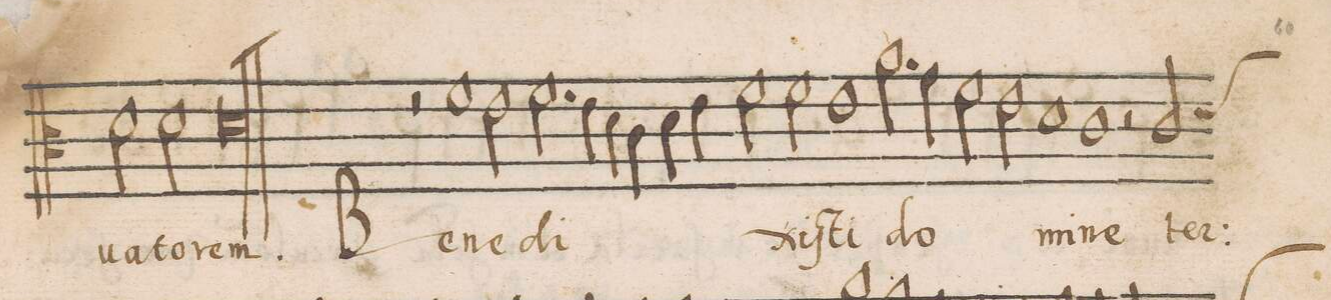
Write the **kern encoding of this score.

**kern	**text
*I"CANTVS	*
*clefC3	*
*k[]	*
*met(C|)	*
*M2/1	*
2d\	-ua-
2d\	-to-
[1dl	-rem.
=35-	=35-
0d_	.
=36-	=36-
0d]	.
=37||	=37||
2r	.
1f	Be-
2e\	-ne-
=38-	=38-
2.f\	-di-
4e\	.
4d\	.
4c\	.
4d\	.
4e\	.
=39-	=39-
2f\	.
2f\	-xi-
1e	-ſti
=40-	=40-
2.a\	do-
4g\	.
2f\	.
2e\	.
=41-	=41-
1d	-mi-
1c	-ne
=42-	=42-
2r	.
*custos:d	*
2c/	ter-
*-	*-
